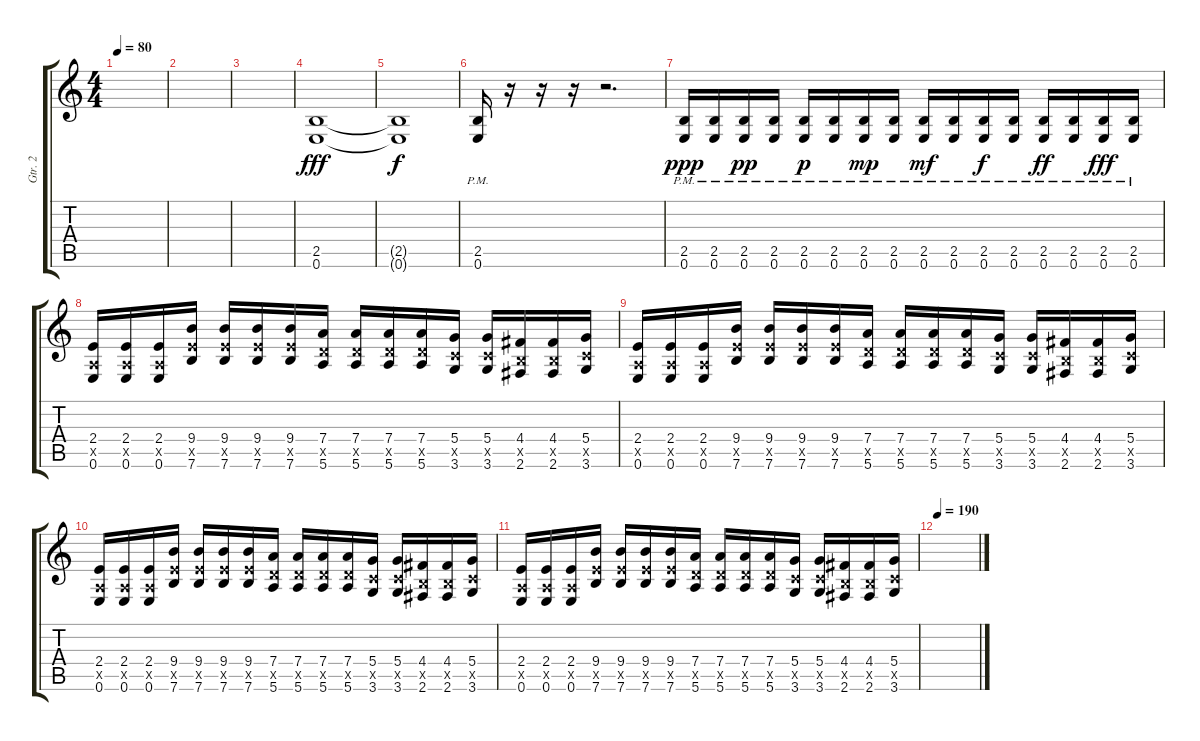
\track ("Gtr. 2" "Gtr. 2") {instrument distortionguitar}
\staff {score tabs}
\tuning (E4 B3 G3 D3 A2 E2) {hide}
\ts (4 4)
\tempo 80
\clef g2
\ks c
|
|
|
(2.5 0.6).1{dy fff balance 8 instrument distortionguitar} |
(2.5{t} 0.6{t}).1{dy f} |
(2.5{pm} 0.6{pm}).16 r.16 r.16 r.16 r.2{d} |
(2.5{pm} 0.6{pm}).16{dy ppp} (2.5{pm} 0.6{pm}).16 (2.5{pm} 0.6{pm}).16{dy pp} (2.5{pm} 0.6{pm}).16 (2.5{pm} 0.6{pm}).16{dy p} (2.5{pm} 0.6{pm}).16 (2.5{pm} 0.6{pm}).16{dy mp} (2.5{pm} 0.6{pm}).16 (2.5{pm} 0.6{pm}).16{dy mf} (2.5{pm} 0.6{pm}).16 (2.5{pm} 0.6{pm}).16{dy f} (2.5{pm} 0.6{pm}).16 (2.5{pm} 0.6{pm}).16{dy ff} (2.5{pm} 0.6{pm}).16 (2.5{pm} 0.6{pm}).16{dy fff} (2.5{pm} 0.6{pm}).16 |
(2.4 0.5{x} 0.6).16{balance 16} (2.4 0.5{x} 0.6).16 (2.4 0.5{x} 0.6).16 (9.4 7.5{x} 7.6).16 (9.4 7.5{x} 7.6).16 (9.4 7.5{x} 7.6).16 (9.4 7.5{x} 7.6).16 (7.4 5.5{x} 5.6).16 (7.4 5.5{x} 5.6).16 (7.4 5.5{x} 5.6).16 (7.4 5.5{x} 5.6).16 (5.4 3.5{x} 3.6).16 (5.4 3.5{x} 3.6).16 (4.4 2.5{x} 2.6).16 (4.4 2.5{x} 2.6).16 (5.4 3.5{x} 3.6).16 |
(2.4 0.5{x} 0.6).16 (2.4 0.5{x} 0.6).16 (2.4 0.5{x} 0.6).16 (9.4 7.5{x} 7.6).16 (9.4 7.5{x} 7.6).16 (9.4 7.5{x} 7.6).16 (9.4 7.5{x} 7.6).16 (7.4 5.5{x} 5.6).16 (7.4 5.5{x} 5.6).16 (7.4 5.5{x} 5.6).16 (7.4 5.5{x} 5.6).16 (5.4 3.5{x} 3.6).16 (5.4 3.5{x} 3.6).16 (4.4 2.5{x} 2.6).16 (4.4 2.5{x} 2.6).16 (5.4 3.5{x} 3.6).16 |
(2.4 0.5{x} 0.6).16 (2.4 0.5{x} 0.6).16 (2.4 0.5{x} 0.6).16 (9.4 7.5{x} 7.6).16 (9.4 7.5{x} 7.6).16 (9.4 7.5{x} 7.6).16 (9.4 7.5{x} 7.6).16 (7.4 5.5{x} 5.6).16 (7.4 5.5{x} 5.6).16 (7.4 5.5{x} 5.6).16 (7.4 5.5{x} 5.6).16 (5.4 3.5{x} 3.6).16 (5.4 3.5{x} 3.6).16 (4.4 2.5{x} 2.6).16 (4.4 2.5{x} 2.6).16 (5.4 3.5{x} 3.6).16 |
(2.4 0.5{x} 0.6).16 (2.4 0.5{x} 0.6).16 (2.4 0.5{x} 0.6).16 (9.4 7.5{x} 7.6).16 (9.4 7.5{x} 7.6).16 (9.4 7.5{x} 7.6).16 (9.4 7.5{x} 7.6).16 (7.4 5.5{x} 5.6).16 (7.4 5.5{x} 5.6).16 (7.4 5.5{x} 5.6).16 (7.4 5.5{x} 5.6).16 (5.4 3.5{x} 3.6).16 (5.4 3.5{x} 3.6).16 (4.4 2.5{x} 2.6).16 (4.4 2.5{x} 2.6).16 (5.4 3.5{x} 3.6).16 |
\tempo 190
